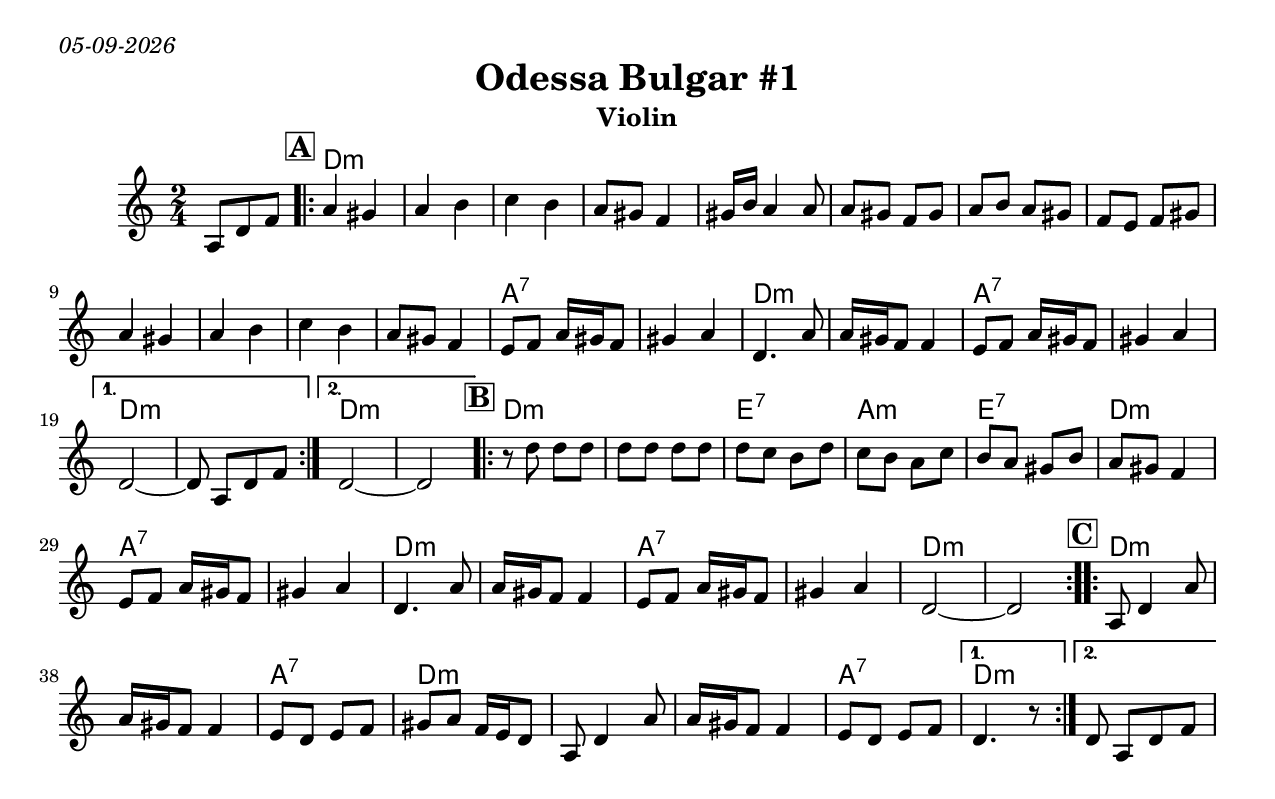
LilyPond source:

\version "2.24.0"
\include "english.ly"
%\pointAndClickOff
\paper{
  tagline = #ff
  print-all-headers = ##t
  #(set-paper-size "letter")
}
date = #(strftime "%d-%m-%Y" (localtime (current-time)))

\markup{ \italic{ \date }  }

%\markup{ Got something to say? }

global = {
  \clef treble
  \key c \major
  \time 2/4
  \set Score.rehearsalMarkFormatter = #format-mark-box-alphabet
}

%#################################### Melody ########################
%melody =  \transpose c d \relative c' {  %transpose for clarinet
melody = \relative c' {
  \global
  \partial 8*3 a8 [d f]    %lead in notes

  \repeat volta 2{
   \mark \default
   a4 gs
   a b
   c4 b
   a8 [gs] f4|

   gs16 [b] a4 a8|
   a8 [gs] f [gs]
   a8 b a gs f e f gs
   a4 gs

   a b
   c4 b
   a8 gs f4
   e8 f a16 gs f8
   gs4 a
   d,4. a'8
   a16 gs f8 f4
   e8 f a16 gs f8
   gs4 a
  }
  \alternative {
    {d,2~ d8 a [d f] }
    {d2~d2}
  }

  \repeat volta 2{
   \mark \default
   r8 d' d d
   d8 d d d
   d8 c b d
   c8 b a c
   b8 a gs b
   a8 gs f4e8 f a16 gs f8
  gs4 a
  d,4. a'8
  a16 gs f8 f4
  %gs8 a f16 e d8
  e8 f a16 gs f8
  gs4 a
  d,2~d2
  }

   \repeat volta 2{
     \mark \default
     a8 d4 a'8
     a16 gs f8 f4
     e8 d e f
     gs8 a  f16 e d8

     a8 d4 a'8
     a16 gs f8 f4
     e8 d e f|
  }
  \alternative{
  {d4. r8}
  {d8 a [d f]}
  }

}


%################################# Lyrics #####################
%\addlyrics{ \set stanza = #"1. " }
%################################# Chords #######################
harmonies = \chordmode {
s8*3
d2*12:m
a2*2:7
d2*2:m
a2*2:7
d2*2:m
d2*2:m
%b
d2*2:m
e2:7
a2:m
e2:7
d2:m
a2*2:7
d2*2:m
a2*2:7
d2*2:m
%c
d2*2:m
a2:7
d2*3:m
a2:7
d2:m
}

\score {
  % transpose score below
  %\transpose c d
  <<
    \new ChordNames {
      \set chordChanges = ##f
      \harmonies
    }
    \new Staff   \melody
  >>
  \header{
    title= "Odessa Bulgar #1"
    subtitle=""
    composer= ""
    instrument = "Violin"
    arranger= ""
  }
  \midi{\tempo 4 = 120}
  \layout{indent = 1.0\cm}
}
%{
% more verses:
\markup{}
\markup {
  \font-size #2
  \fill-line {
    \hspace #0.1 % distance from left margin
    \column {
      \line { "1."
	\column {
	  ""
	}
      }
      \hspace #0.2 % vertical distance between verses
      \line { "2."
	\column {
	 ""
	}
      }
    }
    \hspace #0.1  % horiz. distance between columns
    \column {
      \line { "3."
	\column {
	  ""
	}
      }
      \hspace #0.2 % distance between verses
      \line { "4."
	\column {
	 ""
	}
      }
    }
    \hspace #0.1 % distance to right margin
  }
}

%}
